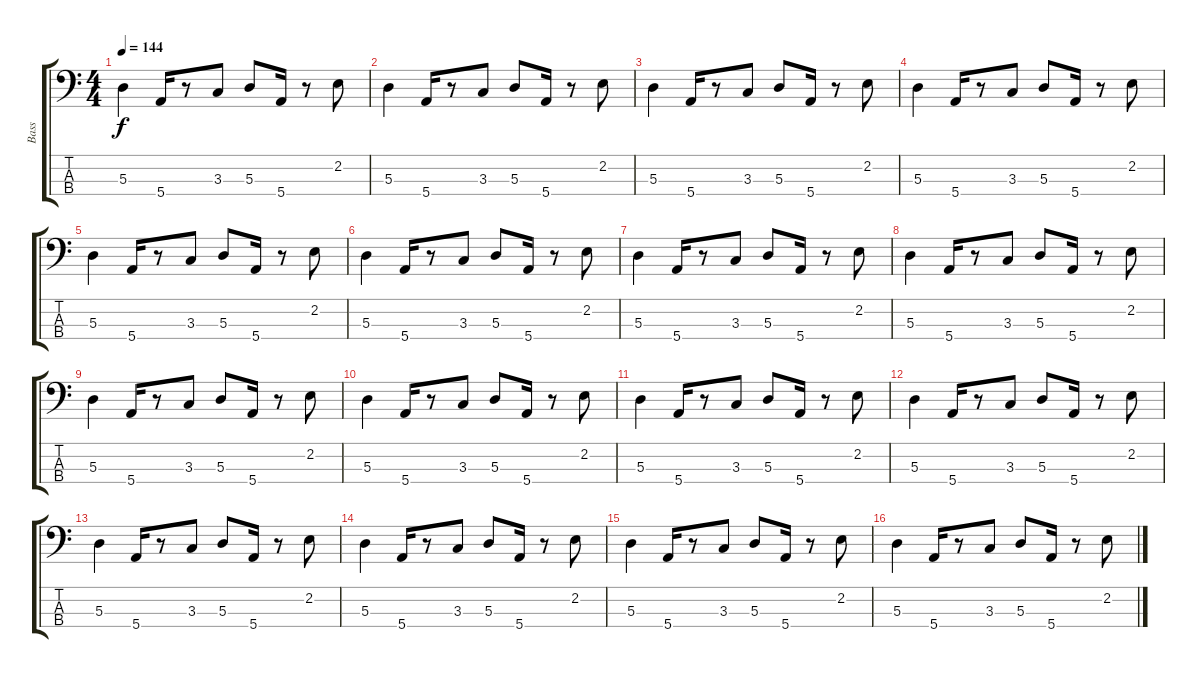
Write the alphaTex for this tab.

\track ("Bass" "Bass") {instrument electricbassfinger}
\staff {score tabs}
\tuning (G2 D2 A1 E1) {hide}
\ts (4 4)
\tempo 144
\clef f4
\ks c
5.3.4{dy f} 5.4.16 r.8 3.3.8 5.3.8 5.4.16 r.8 2.2.8 |
5.3.4 5.4.16 r.8 3.3.8 5.3.8 5.4.16 r.8 2.2.8 |
5.3.4 5.4.16 r.8 3.3.8 5.3.8 5.4.16 r.8 2.2.8 |
5.3.4 5.4.16 r.8 3.3.8 5.3.8 5.4.16 r.8 2.2.8 |
5.3.4 5.4.16 r.8 3.3.8 5.3.8 5.4.16 r.8 2.2.8 |
5.3.4 5.4.16 r.8 3.3.8 5.3.8 5.4.16 r.8 2.2.8 |
5.3.4 5.4.16 r.8 3.3.8 5.3.8 5.4.16 r.8 2.2.8 |
5.3.4 5.4.16 r.8 3.3.8 5.3.8 5.4.16 r.8 2.2.8 |
5.3.4 5.4.16 r.8 3.3.8 5.3.8 5.4.16 r.8 2.2.8 |
5.3.4 5.4.16 r.8 3.3.8 5.3.8 5.4.16 r.8 2.2.8 |
5.3.4 5.4.16 r.8 3.3.8 5.3.8 5.4.16 r.8 2.2.8 |
5.3.4 5.4.16 r.8 3.3.8 5.3.8 5.4.16 r.8 2.2.8 |
5.3.4 5.4.16 r.8 3.3.8 5.3.8 5.4.16 r.8 2.2.8 |
5.3.4 5.4.16 r.8 3.3.8 5.3.8 5.4.16 r.8 2.2.8 |
5.3.4 5.4.16 r.8 3.3.8 5.3.8 5.4.16 r.8 2.2.8 |
5.3.4 5.4.16 r.8 3.3.8 5.3.8 5.4.16 r.8 2.2.8
